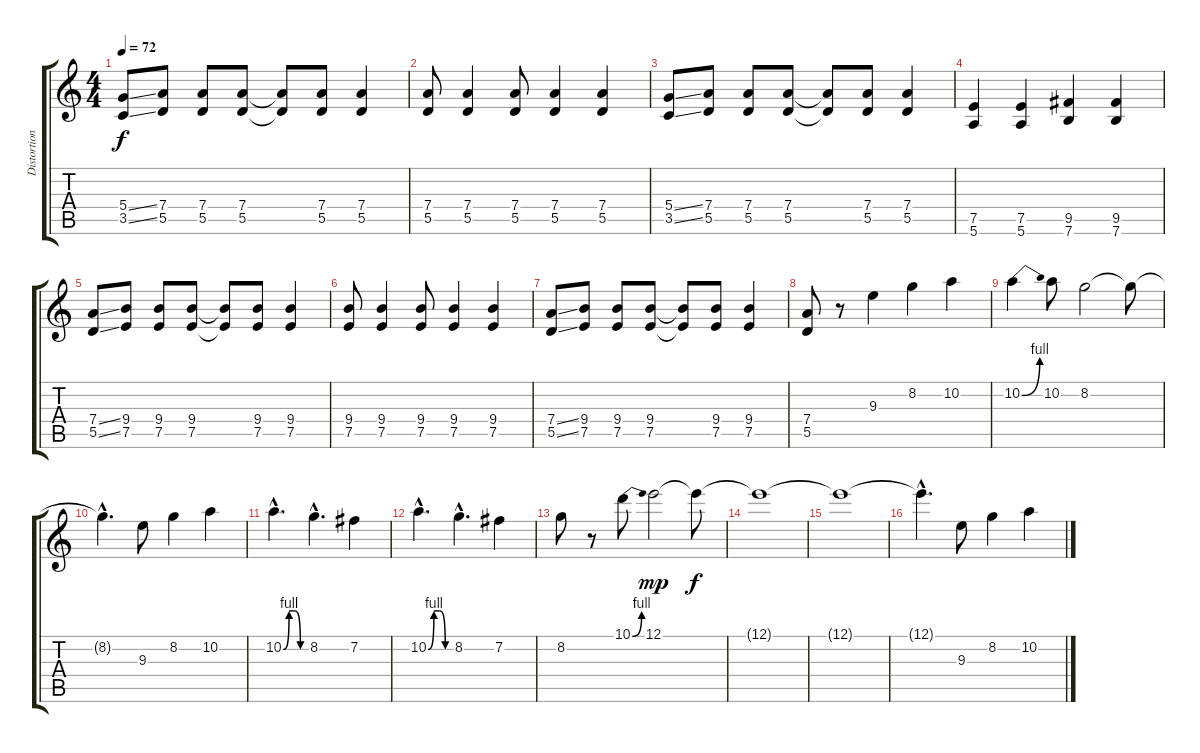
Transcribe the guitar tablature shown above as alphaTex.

\track ("Distortion Guitar 1" "Distortion") {instrument distortionguitar}
\staff {score tabs}
\tuning (E4 B3 G3 D3 A2 E2) {hide}
\ts (4 4)
\tempo 72
\clef g2
\ks c
(5.4{ss} 3.5{ss}).8{dy f} (7.4 5.5).8 (7.4 5.5).8 (7.4 5.5).8 (7.4{t} 5.5{t}).8 (7.4 5.5).8 (7.4 5.5).4 |
(7.4 5.5).8 (7.4 5.5).4 (7.4 5.5).8 (7.4 5.5).4 (7.4 5.5).4 |
(5.4{ss} 3.5{ss}).8 (7.4 5.5).8 (7.4 5.5).8 (7.4 5.5).8 (7.4{t} 5.5{t}).8 (7.4 5.5).8 (7.4 5.5).4 |
(7.5 5.6).4 (7.5 5.6).4 (9.5 7.6).4 (9.5 7.6).4 |
(7.4{ss} 5.5{ss}).8 (9.4 7.5).8 (9.4 7.5).8 (9.4 7.5).8 (9.4{t} 7.5{t}).8 (9.4 7.5).8 (9.4 7.5).4 |
(9.4 7.5).8 (9.4 7.5).4 (9.4 7.5).8 (9.4 7.5).4 (9.4 7.5).4 |
(7.4{ss} 5.5{ss}).8 (9.4 7.5).8 (9.4 7.5).8 (9.4 7.5).8 (9.4{t} 7.5{t}).8 (9.4 7.5).8 (9.4 7.5).4 |
(7.4 5.5).8 r.8 9.3.4 8.2.4 10.2.4 |
10.2{be (bend 0 0 60 4)}.4 10.2.8 8.2.2 8.2{t}.8 |
8.2{hac t}.4{d} 9.3.8 8.2.4 10.2.4 |
10.2{be (custom 0 0 15 4 30 4 45 0 60 0) hac}.4{d} 8.2{hac}.4{d} 7.2.4 |
10.2{be (custom 0 0 15 4 30 4 45 0 60 0) hac}.4{d} 8.2{hac}.4{d} 7.2.4 |
8.2.8 r.8 10.1{be (bend 0 0 60 4)}.8 12.1.2{dy mp} 12.1{t}.8{dy f} |
12.1{t}.1 |
12.1{t}.1 |
12.1{hac t}.4{d} 9.3.8 8.2.4 10.2.4
